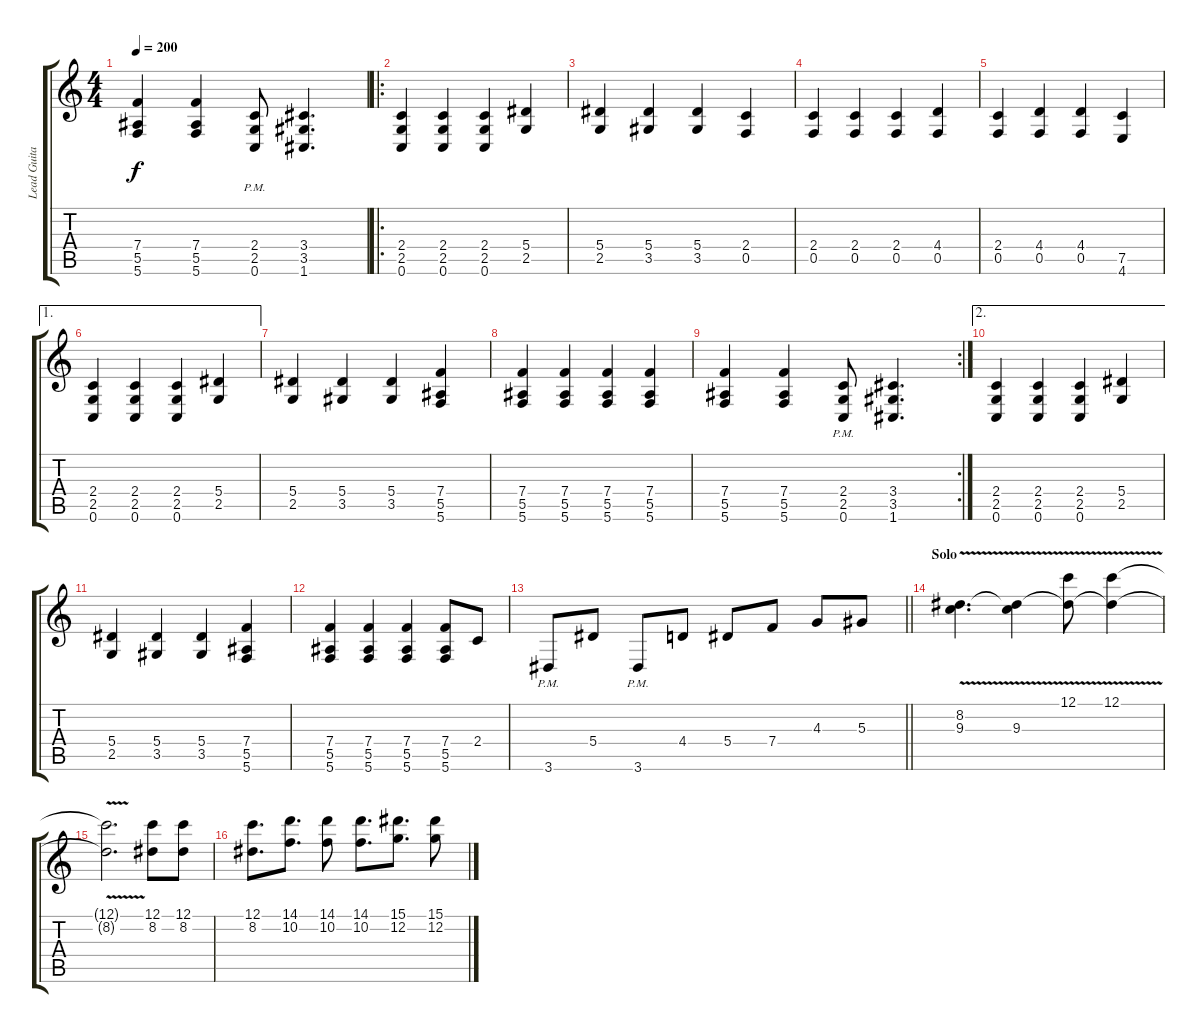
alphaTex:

\track ("Lead Guitar" "Lead Guita") {instrument distortionguitar}
\staff {score tabs}
\tuning (C4 G3 Eb3 Bb2 F2 C2) {hide}
\ts (4 4)
\tempo 200
\clef g2
\ks c
(7.4 5.5 5.6).4{dy f} (7.4 5.5 5.6).4 (2.4{pm} 2.5{pm} 0.6{pm}).8 (3.4 3.5 1.6).4{d} |
\ro
(2.4 2.5 0.6).4 (2.4 2.5 0.6).4 (2.4 2.5 0.6).4 (5.4 2.5).4 |
(5.4 2.5).4 (5.4 3.5).4 (5.4 3.5).4 (2.4 0.5).4 |
(2.4 0.5).4 (2.4 0.5).4 (2.4 0.5).4 (4.4 0.5).4 |
(2.4 0.5).4 (4.4 0.5).4 (4.4 0.5).4 (7.5 4.6).4 |
\ae 1
(2.4 2.5 0.6).4 (2.4 2.5 0.6).4 (2.4 2.5 0.6).4 (5.4 2.5).4 |
(5.4 2.5).4 (5.4 3.5).4 (5.4 3.5).4 (7.4 5.5 5.6).4 |
(7.4 5.5 5.6).4 (7.4 5.5 5.6).4 (7.4 5.5 5.6).4 (7.4 5.5 5.6).4 |
\rc 2
(7.4 5.5 5.6).4 (7.4 5.5 5.6).4 (2.4{pm} 2.5{pm} 0.6{pm}).8 (3.4 3.5 1.6).4{d} |
\ae 2
(2.4 2.5 0.6).4 (2.4 2.5 0.6).4 (2.4 2.5 0.6).4 (5.4 2.5).4 |
(5.4 2.5).4 (5.4 3.5).4 (5.4 3.5).4 (7.4 5.5 5.6).4 |
(7.4 5.5 5.6).4 (7.4 5.5 5.6).4 (7.4 5.5 5.6).4 (7.4 5.5 5.6).8 2.4.8 |
\barLineRight lightlight
3.6{pm}.8 5.4.8 3.6{pm}.8 4.4.8 5.4.8 7.4.8 4.3.8 5.3.8 |
\section ("" "Solo")
(8.2{v} 9.3{v}).4{d} (8.2{t} 9.3{v}).4 (12.1{v} 8.2{t}).8 (12.1{v} 8.2{t}).4 |
(12.1{t} 8.2{t}).2{d} (12.1 8.2).8 (12.1 8.2).8 |
(12.1 8.2).8{d} (14.1 10.2).8{d} (14.1 10.2).8 (14.1 10.2).8{d} (15.1 12.2).8{d} (15.1 12.2).8
